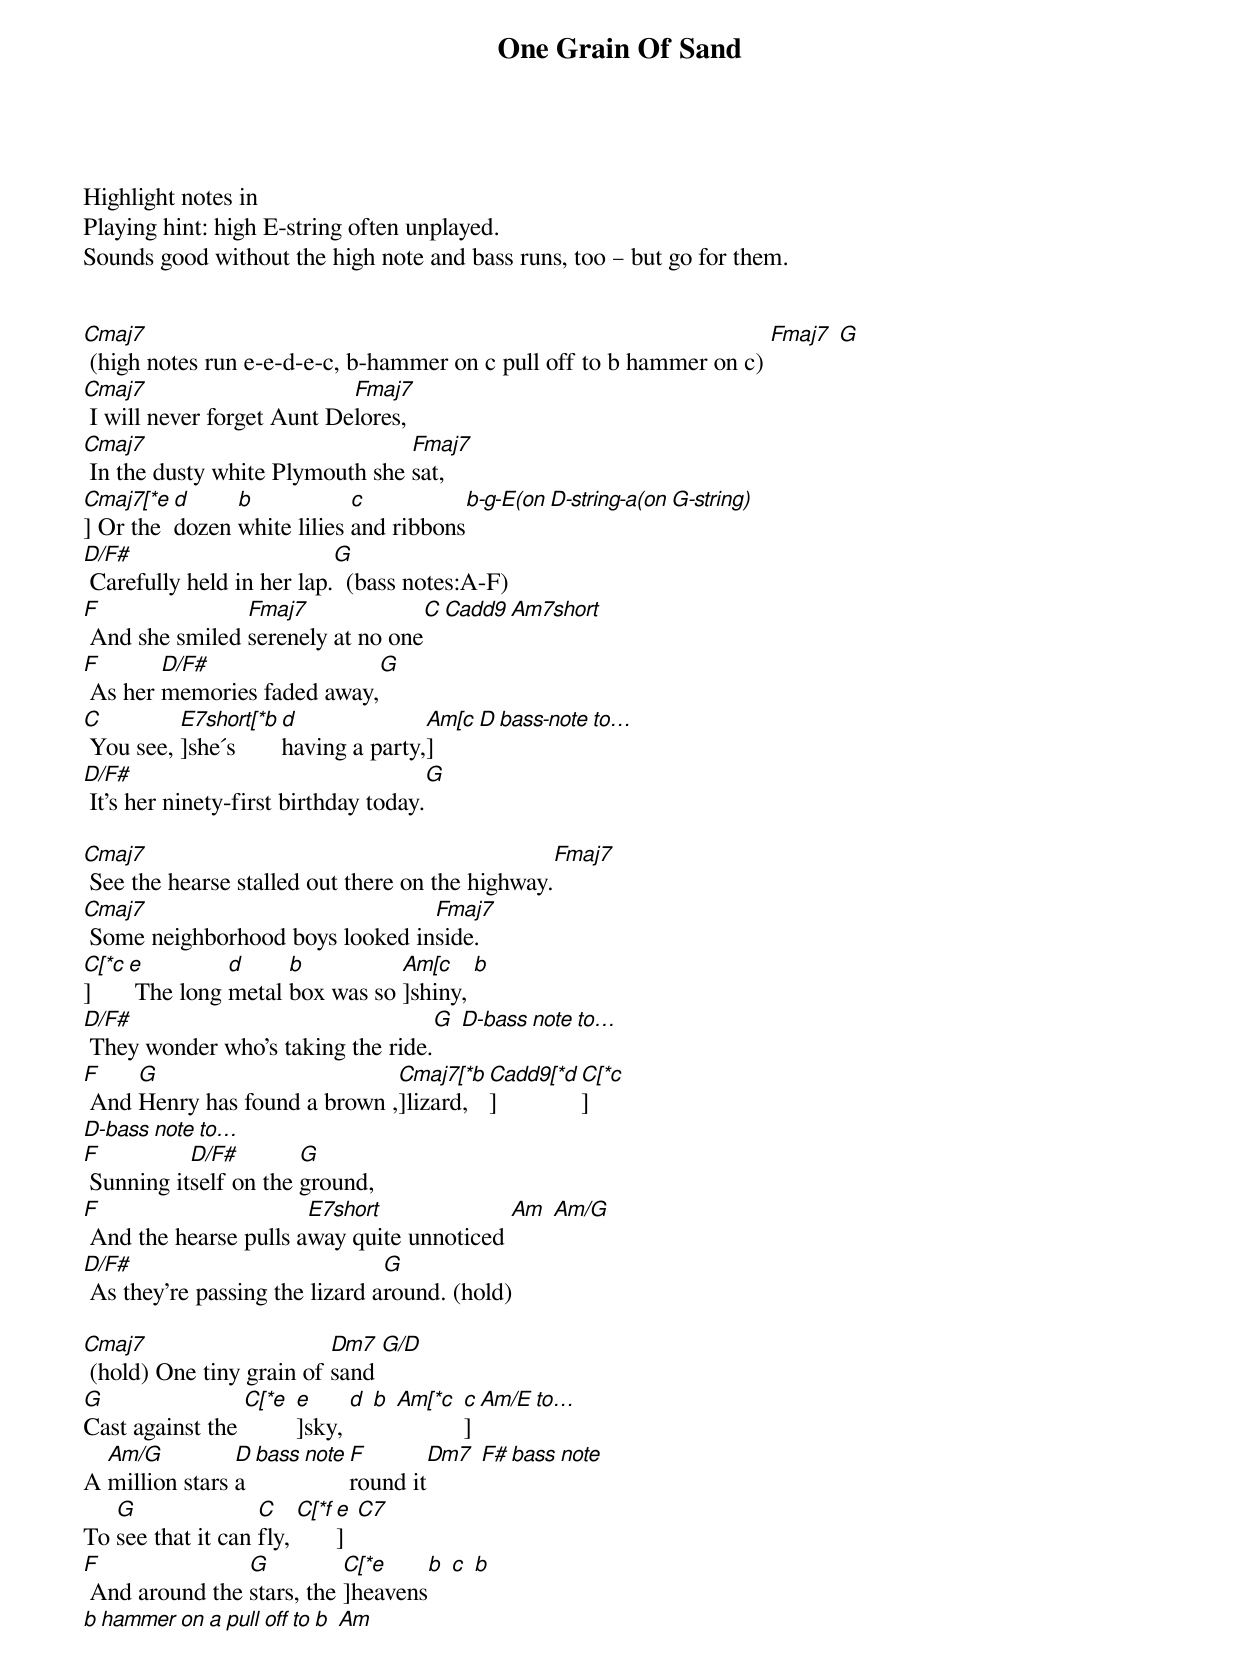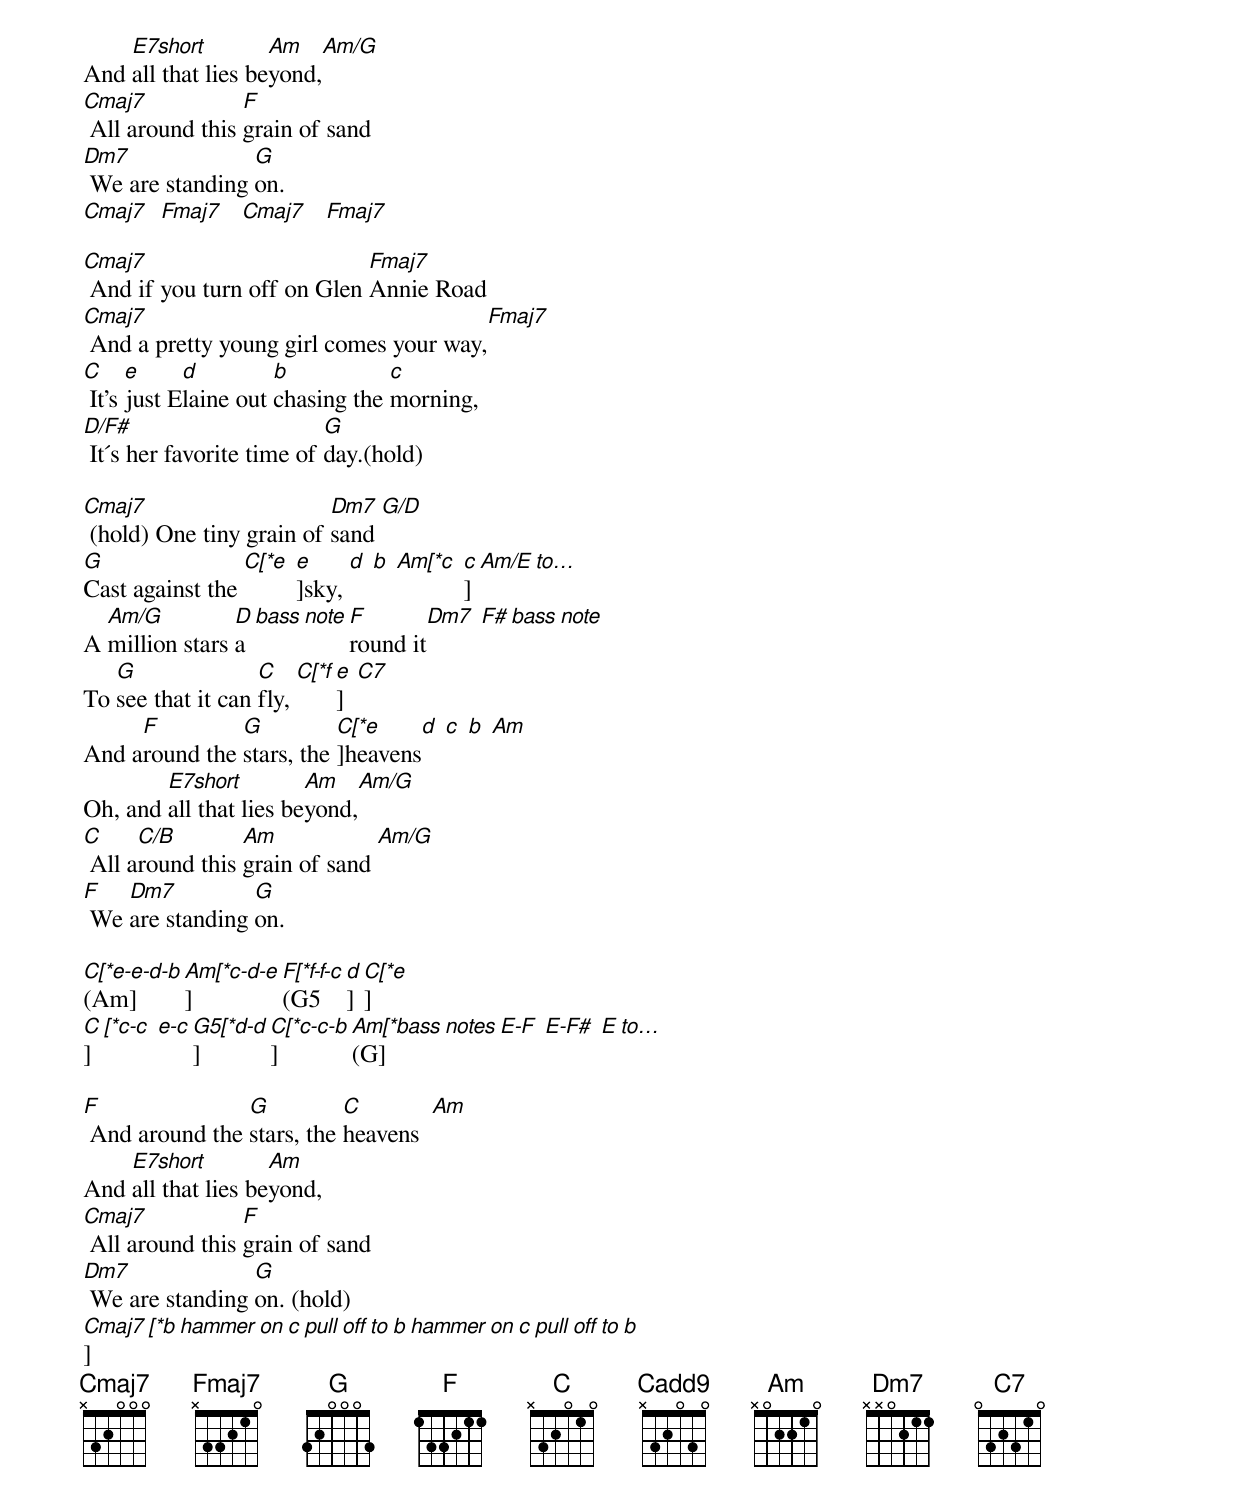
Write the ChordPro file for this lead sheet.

{title: One Grain Of Sand}
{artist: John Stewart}
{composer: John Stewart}
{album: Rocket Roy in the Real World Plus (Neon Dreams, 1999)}

Highlight notes in [ ]
Playing hint: high E-string often unplayed.
Sounds good without the high note and bass runs, too – but go for them.


[Cmaj7] (high notes run e-e-d-e-c, b-hammer on c pull off to b hammer on c) [Fmaj7] [G]
[Cmaj7] I will never forget Aunt De[Fmaj7]lores,
[Cmaj7] In the dusty white Plymouth she [Fmaj7]sat,
[Cmaj7[*e]] Or the [*d]dozen [b]white lilies [*c]and ribbons[b-g-E(on D-string-a(on G-string)]
[D/F#] Carefully held in her lap.[G]  (bass notes:A-F)
[F] And she smiled [Fmaj7]serenely at no one[C][Cadd9][Am7short]
[F] As her [D/F#]memories faded away,[G]
[C] You see, [E7short[*b]]she´s [*d]having a party,[Am[c]] [D bass-note to…]
[D/F#] It's her ninety-first birthday today.[G]

[Cmaj7] See the hearse stalled out there on the highway.[Fmaj7]
[Cmaj7] Some neighborhood boys looked in[Fmaj7]side.
[C[*c]] [*e] The long [d]metal [*b]box was so [Am[c]]shiny, [b]
[D/F#] They wonder who's taking the ride.[G] [D-bass note to…]
[F] And [G]Henry has found a brown ,[Cmaj7[*b]]lizard,[Cadd9[*d]][C[*c]]
[D-bass note to…]
[F] Sunning it[D/F#]self on the [G]ground,
[F] And the hearse pulls a[E7short]way quite unnoticed [Am] [Am/G]
[D/F#] As they're passing the lizard a[G]round. (hold)

[Cmaj7] (hold) One tiny grain of [Dm7]sand [G/D]
[G]Cast against the [C[*e] [e]]sky, [*d] [b] [Am[*c] [c]][Am/E to…]
A [Am/G]million stars [D bass note]a[F]round it[Dm7] [F# bass note]
To [G]see that it can [C]fly, [C[*f][e]]  [C7]
[F] And around the [G]stars, the [C[*e]]heavens[*b] [c] [b]
[*b hammer on a pull off to b] [Am]
And [E7short]all that lies be[Am]yond,[Am/G]
[Cmaj7] All around this [F]grain of sand
[Dm7] We are standing [G]on.
[Cmaj7]  [Fmaj7]   [Cmaj7]   [Fmaj7]

[Cmaj7] And if you turn off on Glen [Fmaj7]Annie Road
[Cmaj7] And a pretty young girl comes your way,[Fmaj7]
[C] It's [*e]just E[d]laine out [*b]chasing the [c]morning,
[D/F#] It´s her favorite time of [G]day.(hold)

[Cmaj7] (hold) One tiny grain of [Dm7]sand [G/D]
[G]Cast against the [C[*e] [e]]sky, [*d] [b] [Am[*c] [c]][Am/E to…]
A [Am/G]million stars [D bass note]a[F]round it[Dm7] [F# bass note]
To [G]see that it can [C]fly, [C[*f][e]]  [C7]
And a[F]round the [G]stars, the [C[*e]]heavens[*d] [c] [*b] [Am]
Oh, and [E7short]all that lies be[Am]yond,[Am/G]
[C] All a[C/B]round this [Am]grain of sand [Am/G]
[F] We [Dm7]are standing [G]on.

[C[*e-e-d-b](Am] [Am[*c-d-e]][F[*f-f-c](G5[*d]][C[*e]]
[C [*c-c  e-c]][G5[*d-d]][C[*c-c-b]] [Am[*bass notes E-F  E-F#  E to…](G]

[F] And around the [G]stars, the [C]heavens  [Am]
And [E7short]all that lies be[Am]yond,
[Cmaj7] All around this [F]grain of sand
[Dm7] We are standing [G]on. (hold)
[Cmaj7 [*b hammer on c pull off to b hammer on c pull off to b]]
